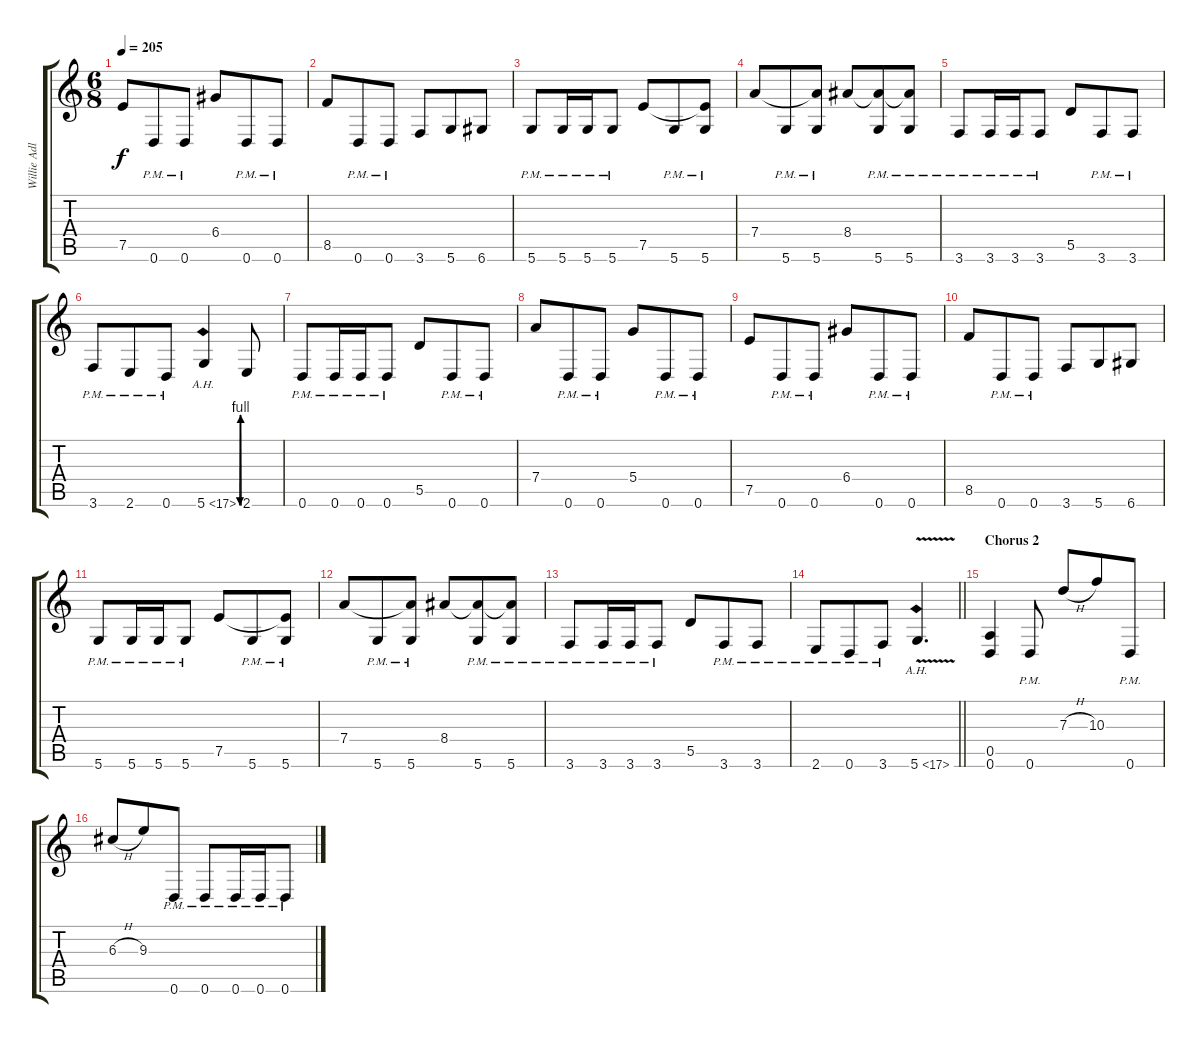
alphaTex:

\track ("Willie Adler - Rhythm" "Willie Adl") {instrument distortionguitar}
\staff {score tabs}
\tuning (E4 B3 G3 D3 A2 D2) {hide}
\ts (6 8)
\tempo 205
\clef g2
\ks c
7.5.8{dy f} 0.6{pm}.8 0.6{pm}.8 6.4.8 0.6{pm}.8 0.6{pm}.8 |
8.5.8 0.6{pm}.8 0.6{pm}.8 3.6.8 5.6.8 6.6.8 |
5.6{pm}.8 5.6{pm}.16 5.6{pm}.16 5.6{pm}.8 7.5.8 5.6{pm}.8 (7.5{t} 5.6{pm}).8 |
7.4.8 5.6{pm}.8 (7.4{t} 5.6{pm}).8 8.4.8 (8.4{t} 5.6{pm}).8 (8.4{t} 5.6{pm}).8 |
3.6{pm}.8 3.6{pm}.16 3.6{pm}.16 3.6{pm}.8 5.5.8 3.6{pm}.8 3.6{pm}.8 |
3.6{pm}.8 2.6{pm}.8 0.6{pm}.8 5.6{be (custom 0 0 10 4 20 4 30 0 60 0) ah 12}.4 2.6.8 |
0.6{pm}.8 0.6{pm}.16 0.6{pm}.16 0.6{pm}.8 5.5.8 0.6{pm}.8 0.6{pm}.8 |
7.4.8 0.6{pm}.8 0.6{pm}.8 5.4.8 0.6{pm}.8 0.6{pm}.8 |
7.5.8 0.6{pm}.8 0.6{pm}.8 6.4.8 0.6{pm}.8 0.6{pm}.8 |
8.5.8 0.6{pm}.8 0.6{pm}.8 3.6.8 5.6.8 6.6.8 |
5.6{pm}.8 5.6{pm}.16 5.6{pm}.16 5.6{pm}.8 7.5.8 5.6{pm}.8 (7.5{t} 5.6{pm}).8 |
7.4.8 5.6{pm}.8 (7.4{t} 5.6{pm}).8 8.4.8 (8.4{t} 5.6{pm}).8 (8.4{t} 5.6{pm}).8 |
3.6{pm}.8 3.6{pm}.16 3.6{pm}.16 3.6{pm}.8 5.5.8 3.6{pm}.8 3.6{pm}.8 |
\barLineRight lightlight
2.6{pm}.8 0.6{pm}.8 3.6{pm}.8 5.6{ah 12 v}.4{d} |
\section ("" "Chorus 2")
(0.5 0.6).4 0.6{pm}.8 7.3{h}.8 10.3.8 0.6{pm}.8 |
6.3{h}.8 9.3.8 0.6{pm}.8 0.6{pm}.8 0.6{pm}.16 0.6{pm}.16 0.6{pm}.8
